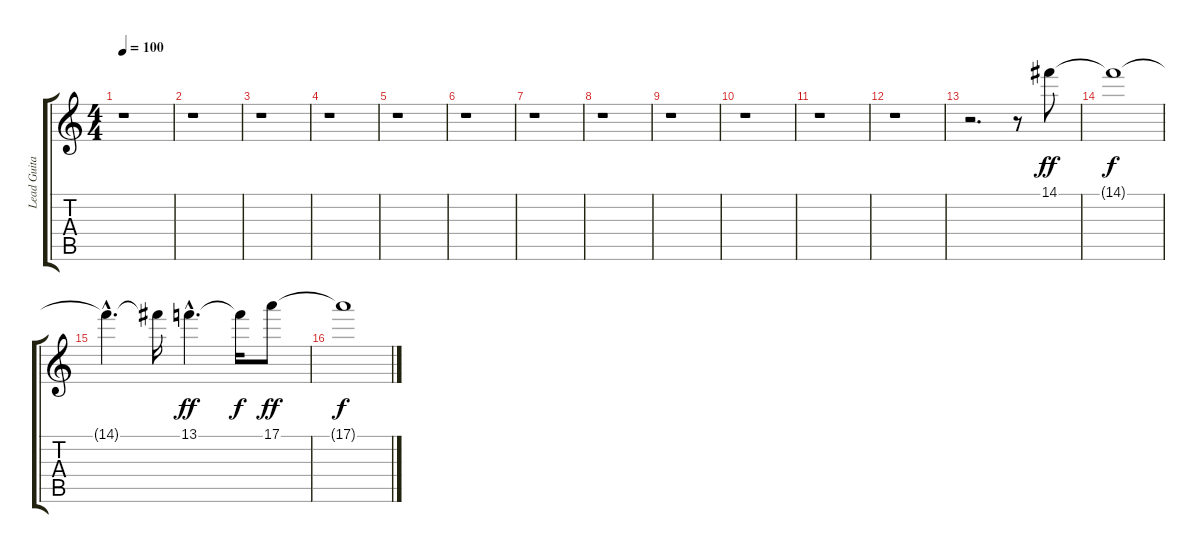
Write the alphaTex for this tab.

\track ("Lead Guitar" "Lead Guita") {instrument distortionguitar}
\staff {score tabs}
\tuning (E4 B3 G3 D3 A2 E2) {hide}
\ts (4 4)
\tempo 100
\clef g2
\ks c
r.1{dy ff} |
r.1 |
r.1 |
r.1 |
r.1 |
r.1 |
r.1 |
r.1 |
r.1 |
r.1 |
r.1 |
r.1 |
r.2{d} r.8 14.1.8 |
14.1{t}.1{dy f} |
14.1{hac t}.4{d} 14.1{t}.16 13.1{hac}.4{d dy ff} 13.1{t}.16{dy f} 17.1.8{dy ff} |
17.1{t}.1{dy f}
